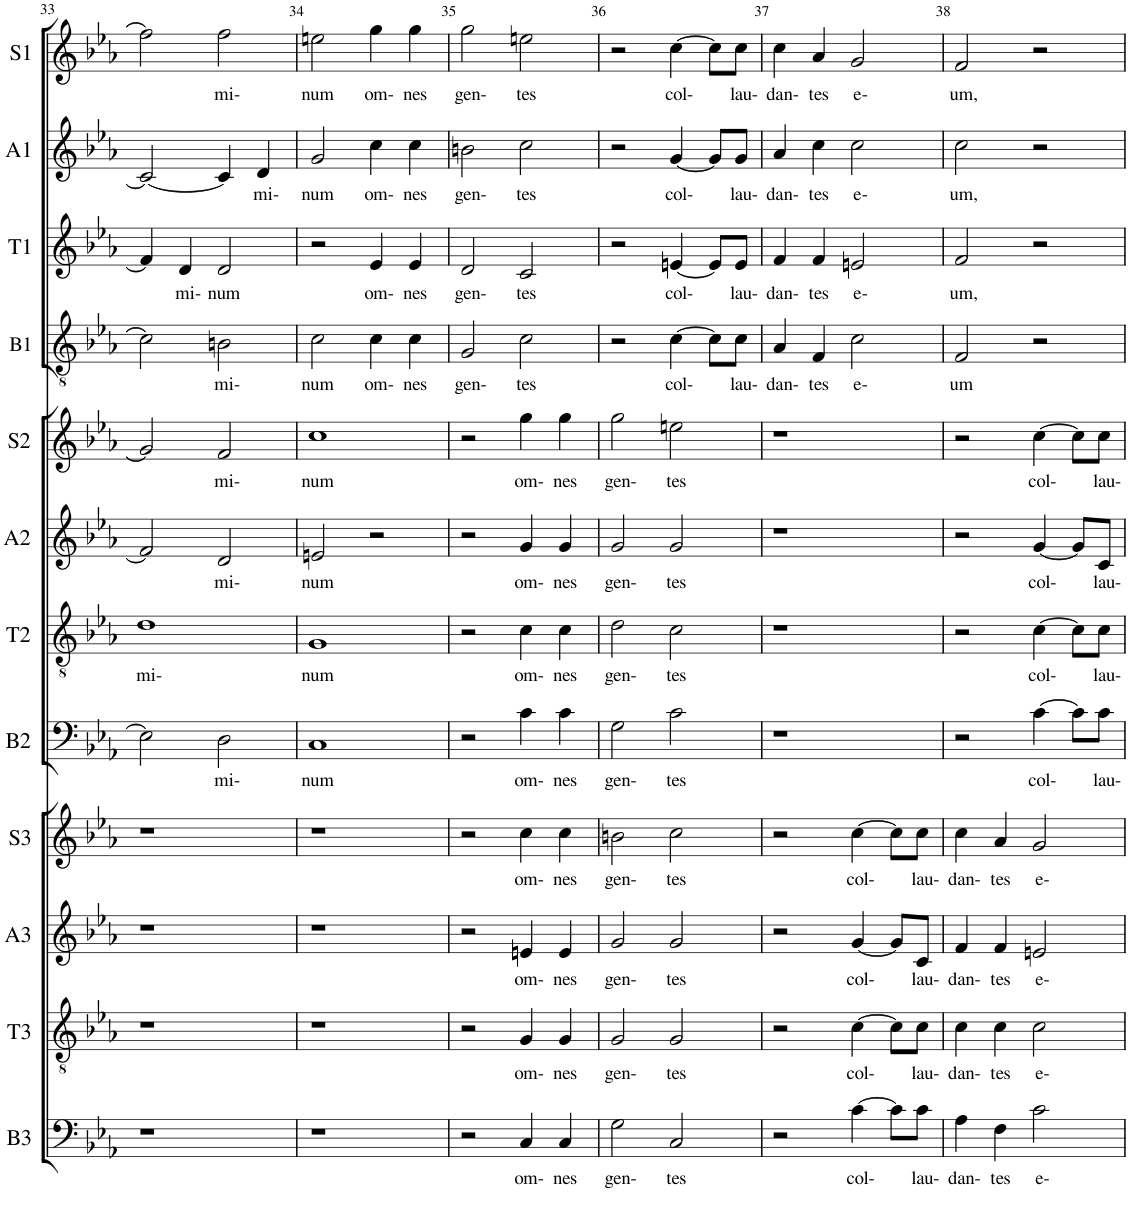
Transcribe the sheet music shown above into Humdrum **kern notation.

**kern	**text	**kern	**text	**kern	**text	**kern	**text	**kern	**text	**kern	**text	**kern	**text	**kern	**text	**kern	**text	**kern	**text	**kern	**text	**kern	**text
*part12	*part12	*part11	*part11	*part10	*part10	*part9	*part9	*part8	*part8	*part7	*part7	*part6	*part6	*part5	*part5	*part4	*part4	*part3	*part3	*part2	*part2	*part1	*part1
*staff12	*staff12	*staff11	*staff11	*staff10	*staff10	*staff9	*staff9	*staff8	*staff8	*staff7	*staff7	*staff6	*staff6	*staff5	*staff5	*staff4	*staff4	*staff3	*staff3	*staff2	*staff2	*staff1	*staff1
*I"B3	*	*I"T3	*	*I"A3	*	*I"S3	*	*I"B2	*	*I"T2	*	*I"A2	*	*I"S2	*	*I"B1	*	*I"T1	*	*I"A1	*	*I"S1	*
*I'B3	*	*I'T3	*	*I'A3	*	*I'S3	*	*I'B2	*	*I'T2	*	*I'A2	*	*I'S2	*	*I'B1	*	*I'T1	*	*I'A1	*	*I'S1	*
!!LO:PB:g=z
*clefF4	*	*clefGv2	*	*clefG2	*	*clefG2	*	*clefF4	*	*clefGv2	*	*clefG2	*	*clefG2	*	*clefGv2	*	*clefG2	*	*clefG2	*	*clefG2	*
*Trd7c12	*	*	*	*	*	*	*	*Trd7c12	*	*	*	*	*	*	*	*Trd7c12	*	*	*	*	*	*	*
*k[b-e-a-]	*	*k[b-e-a-]	*	*k[b-e-a-]	*	*k[b-e-a-]	*	*k[b-e-a-]	*	*k[b-e-a-]	*	*k[b-e-a-]	*	*k[b-e-a-]	*	*k[b-e-a-]	*	*k[b-e-a-]	*	*k[b-e-a-]	*	*k[b-e-a-]	*
*M2/2	*	*M2/2	*	*M2/2	*	*M2/2	*	*M2/2	*	*M2/2	*	*M2/2	*	*M2/2	*	*M2/2	*	*M2/2	*	*M2/2	*	*M2/2	*
=33	=33	=33	=33	=33	=33	=33	=33	=33	=33	=33	=33	=33	=33	=33	=33	=33	=33	=33	=33	=33	=33	=33	=33
!	!	!	!	!	!	!	!	!	!	!	!LO:LY:b	!	!	!	!	!	!	!	!	!	!	!	!
1r	.	1r	.	1r	.	1r	.	2E-\]	.	1d	mi-	2f/]	.	2g/]	.	2c\]	.	4f/]	.	2c/_	.	2ff\]	.
!	!	!	!	!	!	!	!	!	!	!	!	!	!	!	!	!	!	!	!LO:LY:b	!	!	!	!
.	.	.	.	.	.	.	.	.	.	.	.	.	.	.	.	.	.	4d/	mi-	.	.	.	.
!	!	!	!	!	!	!	!	!	!LO:LY:b	!	!	!	!LO:LY:b	!	!LO:LY:b	!	!LO:LY:b	!	!LO:LY:b	!	!	!	!LO:LY:b
.	.	.	.	.	.	.	.	2D\	mi-	.	.	2d/	mi-	2f/	mi-	2Bn\	mi-	2d/	num	4c/]	.	2ff\	mi-
!	!	!	!	!	!	!	!	!	!	!	!	!	!	!	!	!	!	!	!	!	!LO:LY:b	!	!
.	.	.	.	.	.	.	.	.	.	.	.	.	.	.	.	.	.	.	.	4d/	mi-	.	.
=34	=34	=34	=34	=34	=34	=34	=34	=34	=34	=34	=34	=34	=34	=34	=34	=34	=34	=34	=34	=34	=34	=34	=34
!	!	!	!	!	!	!	!	!	!LO:LY:b	!	!LO:LY:b	!	!LO:LY:b	!	!LO:LY:b	!	!LO:LY:b	!	!	!	!LO:LY:b	!	!LO:LY:b
1r	.	1r	.	1r	.	1r	.	1C	num	1G	num	2en/	num	1cc	num	2c\	num	2r	.	2g/	num	2een\	num
!	!	!	!	!	!	!	!	!	!	!	!	!	!	!	!	!	!LO:LY:b	!	!LO:LY:b	!	!LO:LY:b	!	!LO:LY:b
.	.	.	.	.	.	.	.	.	.	.	.	2r	.	.	.	4c\	om-	4e-/	om-	4cc\	om-	4gg\	om-
!	!	!	!	!	!	!	!	!	!	!	!	!	!	!	!	!	!LO:LY:b	!	!LO:LY:b	!	!LO:LY:b	!	!LO:LY:b
.	.	.	.	.	.	.	.	.	.	.	.	.	.	.	.	4c\	nes	4e-/	nes	4cc\	nes	4gg\	nes
=35	=35	=35	=35	=35	=35	=35	=35	=35	=35	=35	=35	=35	=35	=35	=35	=35	=35	=35	=35	=35	=35	=35	=35
!	!	!	!	!	!	!	!	!	!	!	!	!	!	!	!	!	!LO:LY:b	!	!LO:LY:b	!	!LO:LY:b	!	!LO:LY:b
2r	.	2r	.	2r	.	2r	.	2r	.	2r	.	2r	.	2r	.	2G/	gen-	2d/	gen-	2bn\	gen-	2gg\	gen-
!	!LO:LY:b	!	!LO:LY:b	!	!LO:LY:b	!	!LO:LY:b	!	!LO:LY:b	!	!LO:LY:b	!	!LO:LY:b	!	!LO:LY:b	!	!LO:LY:b	!	!LO:LY:b	!	!LO:LY:b	!	!LO:LY:b
4C/	om-	4G/	om-	4en/	om-	4cc\	om-	4c\	om-	4c\	om-	4g/	om-	4gg\	om-	2c\	tes	2c/	tes	2cc\	tes	2een\	tes
!	!LO:LY:b	!	!LO:LY:b	!	!LO:LY:b	!	!LO:LY:b	!	!LO:LY:b	!	!LO:LY:b	!	!LO:LY:b	!	!LO:LY:b	!	!	!	!	!	!	!	!
4C/	nes	4G/	nes	4e/	nes	4cc\	nes	4c\	nes	4c\	nes	4g/	nes	4gg\	nes	.	.	.	.	.	.	.	.
=36	=36	=36	=36	=36	=36	=36	=36	=36	=36	=36	=36	=36	=36	=36	=36	=36	=36	=36	=36	=36	=36	=36	=36
!	!LO:LY:b	!	!LO:LY:b	!	!LO:LY:b	!	!LO:LY:b	!	!LO:LY:b	!	!LO:LY:b	!	!LO:LY:b	!	!LO:LY:b	!	!	!	!	!	!	!	!
2G\	gen-	2G/	gen-	2g/	gen-	2bn\	gen-	2G\	gen-	2d\	gen-	2g/	gen-	2gg\	gen-	2r	.	2r	.	2r	.	2r	.
!	!LO:LY:b	!	!LO:LY:b	!	!LO:LY:b	!	!LO:LY:b	!	!LO:LY:b	!	!LO:LY:b	!	!LO:LY:b	!	!LO:LY:b	!	!LO:LY:b	!	!LO:LY:b	!	!LO:LY:b	!	!LO:LY:b
2C/	tes	2G/	tes	2g/	tes	2cc\	tes	2c\	tes	2c\	tes	2g/	tes	2een\	tes	[4c\	col-	[4en/	col-	[4g/	col-	[4cc\	col-
.	.	.	.	.	.	.	.	.	.	.	.	.	.	.	.	8c\L]	.	8e/L]	.	8g/L]	.	8cc\L]	.
!	!	!	!	!	!	!	!	!	!	!	!	!	!	!	!	!	!LO:LY:b	!	!LO:LY:b	!	!LO:LY:b	!	!LO:LY:b
.	.	.	.	.	.	.	.	.	.	.	.	.	.	.	.	8c\J	lau-	8e/J	lau-	8g/J	lau-	8cc\J	lau-
=37	=37	=37	=37	=37	=37	=37	=37	=37	=37	=37	=37	=37	=37	=37	=37	=37	=37	=37	=37	=37	=37	=37	=37
!	!	!	!	!	!	!	!	!	!	!	!	!	!	!	!	!	!LO:LY:b	!	!LO:LY:b	!	!LO:LY:b	!	!LO:LY:b
2r	.	2r	.	2r	.	2r	.	1r	.	1r	.	1r	.	1r	.	4A-/	dan-	4f/	dan-	4a-/	dan-	4cc\	dan-
!	!	!	!	!	!	!	!	!	!	!	!	!	!	!	!	!	!LO:LY:b	!	!LO:LY:b	!	!LO:LY:b	!	!LO:LY:b
.	.	.	.	.	.	.	.	.	.	.	.	.	.	.	.	4F/	tes	4f/	tes	4cc\	tes	4a-/	tes
!	!LO:LY:b	!	!LO:LY:b	!	!LO:LY:b	!	!LO:LY:b	!	!	!	!	!	!	!	!	!	!LO:LY:b	!	!LO:LY:b	!	!LO:LY:b	!	!LO:LY:b
[4c\	col-	[4c\	col-	[4g/	col-	[4cc\	col-	.	.	.	.	.	.	.	.	2c\	e-	2en/	e-	2cc\	e-	2g/	e-
8c\L]	.	8c\L]	.	8g/L]	.	8cc\L]	.	.	.	.	.	.	.	.	.	.	.	.	.	.	.	.	.
!	!LO:LY:b	!	!LO:LY:b	!	!LO:LY:b	!	!LO:LY:b	!	!	!	!	!	!	!	!	!	!	!	!	!	!	!	!
8c\J	lau-	8c\J	lau-	8c/J	lau-	8cc\J	lau-	.	.	.	.	.	.	.	.	.	.	.	.	.	.	.	.
=38	=38	=38	=38	=38	=38	=38	=38	=38	=38	=38	=38	=38	=38	=38	=38	=38	=38	=38	=38	=38	=38	=38	=38
!	!LO:LY:b	!	!LO:LY:b	!	!LO:LY:b	!	!LO:LY:b	!	!	!	!	!	!	!	!	!	!LO:LY:b	!	!LO:LY:b	!	!LO:LY:b	!	!LO:LY:b
4A-\	dan-	4c\	dan-	4f/	dan-	4cc\	dan-	2r	.	2r	.	2r	.	2r	.	2F/	um	2f/	um,	2cc\	um,	2f/	um,
!	!LO:LY:b	!	!LO:LY:b	!	!LO:LY:b	!	!LO:LY:b	!	!	!	!	!	!	!	!	!	!	!	!	!	!	!	!
4F\	tes	4c\	tes	4f/	tes	4a-/	tes	.	.	.	.	.	.	.	.	.	.	.	.	.	.	.	.
!	!LO:LY:b	!	!LO:LY:b	!	!LO:LY:b	!	!LO:LY:b	!	!LO:LY:b	!	!LO:LY:b	!	!LO:LY:b	!	!LO:LY:b	!	!	!	!	!	!	!	!
2c\	e-	2c\	e-	2en/	e-	2g/	e-	[4c\	col-	[4c\	col-	[4g/	col-	[4cc\	col-	2r	.	2r	.	2r	.	2r	.
.	.	.	.	.	.	.	.	8c\L]	.	8c\L]	.	8g/L]	.	8cc\L]	.	.	.	.	.	.	.	.	.
!	!	!	!	!	!	!	!	!	!LO:LY:b	!	!LO:LY:b	!	!LO:LY:b	!	!LO:LY:b	!	!	!	!	!	!	!	!
.	.	.	.	.	.	.	.	8c\J	lau-	8c\J	lau-	8c/J	lau-	8cc\J	lau-	.	.	.	.	.	.	.	.
=	=	=	=	=	=	=	=	=	=	=	=	=	=	=	=	=	=	=	=	=	=	=	=
*-	*-	*-	*-	*-	*-	*-	*-	*-	*-	*-	*-	*-	*-	*-	*-	*-	*-	*-	*-	*-	*-	*-	*-
